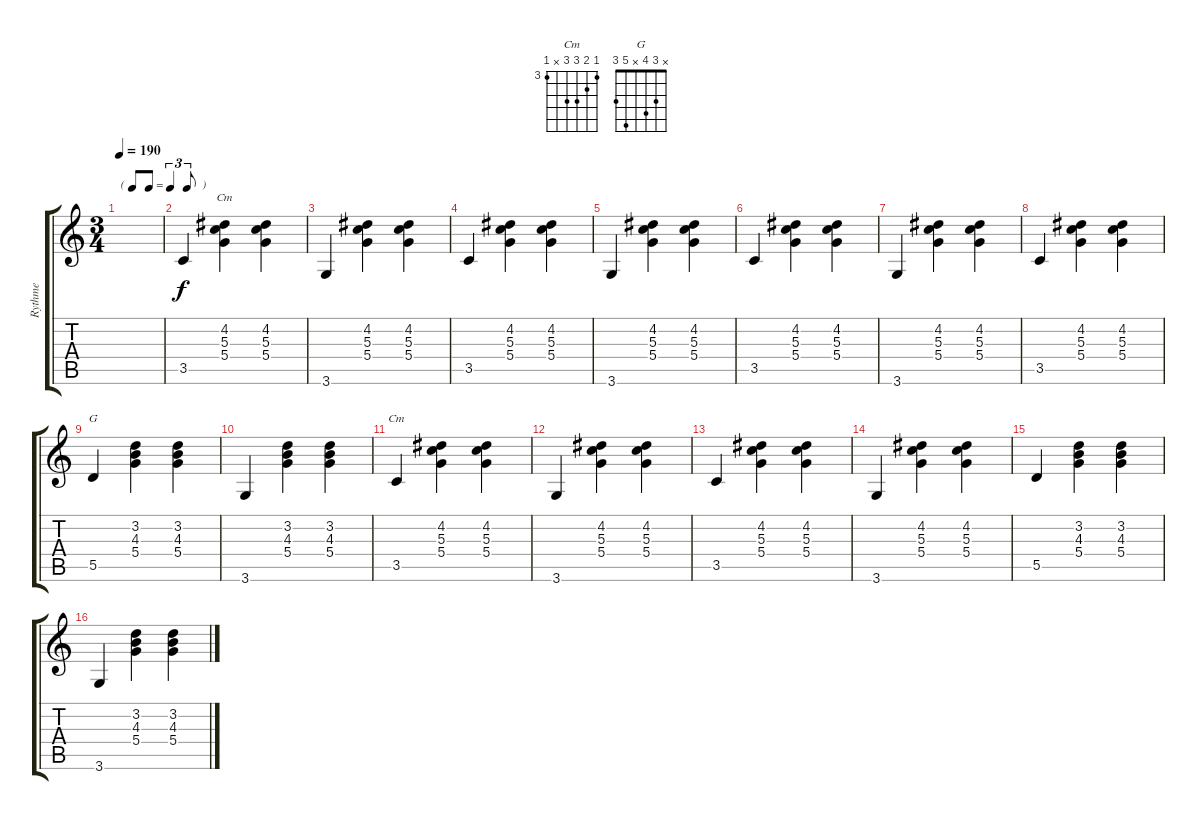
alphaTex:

\track ("Rythme" "Rythme") {instrument acousticguitarnylon}
\staff {score tabs}
\tuning (E4 B3 G3 D3 A2 E2) {hide}
\chord ("Cm" x 4 5 5 x x)
\chord ("G" x 3 4 x 5 3)
\chord ("Cm" 3 4 5 5 x 3) {firstfret 3}
\ts (3 4)
\tf triplet8th
\tempo 190
\clef g2
\ks c
|
3.5.4 (4.2 5.3 5.4).4{ch "Cm"} (4.2 5.3 5.4).4 |
3.6.4 (4.2 5.3 5.4).4 (4.2 5.3 5.4).4 |
3.5.4 (4.2 5.3 5.4).4 (4.2 5.3 5.4).4 |
3.6.4 (4.2 5.3 5.4).4 (4.2 5.3 5.4).4 |
3.5.4 (4.2 5.3 5.4).4 (4.2 5.3 5.4).4 |
3.6.4 (4.2 5.3 5.4).4 (4.2 5.3 5.4).4 |
3.5.4 (4.2 5.3 5.4).4 (4.2 5.3 5.4).4 |
5.5.4{ch "G"} (3.2 4.3 5.4).4 (3.2 4.3 5.4).4 |
3.6.4 (3.2 4.3 5.4).4 (3.2 4.3 5.4).4 |
3.5.4{ch "Cm"} (4.2 5.3 5.4).4 (4.2 5.3 5.4).4 |
3.6.4 (4.2 5.3 5.4).4 (4.2 5.3 5.4).4 |
3.5.4 (4.2 5.3 5.4).4 (4.2 5.3 5.4).4 |
3.6.4 (4.2 5.3 5.4).4 (4.2 5.3 5.4).4 |
5.5.4 (3.2 4.3 5.4).4 (3.2 4.3 5.4).4 |
3.6.4 (3.2 4.3 5.4).4 (3.2 4.3 5.4).4
